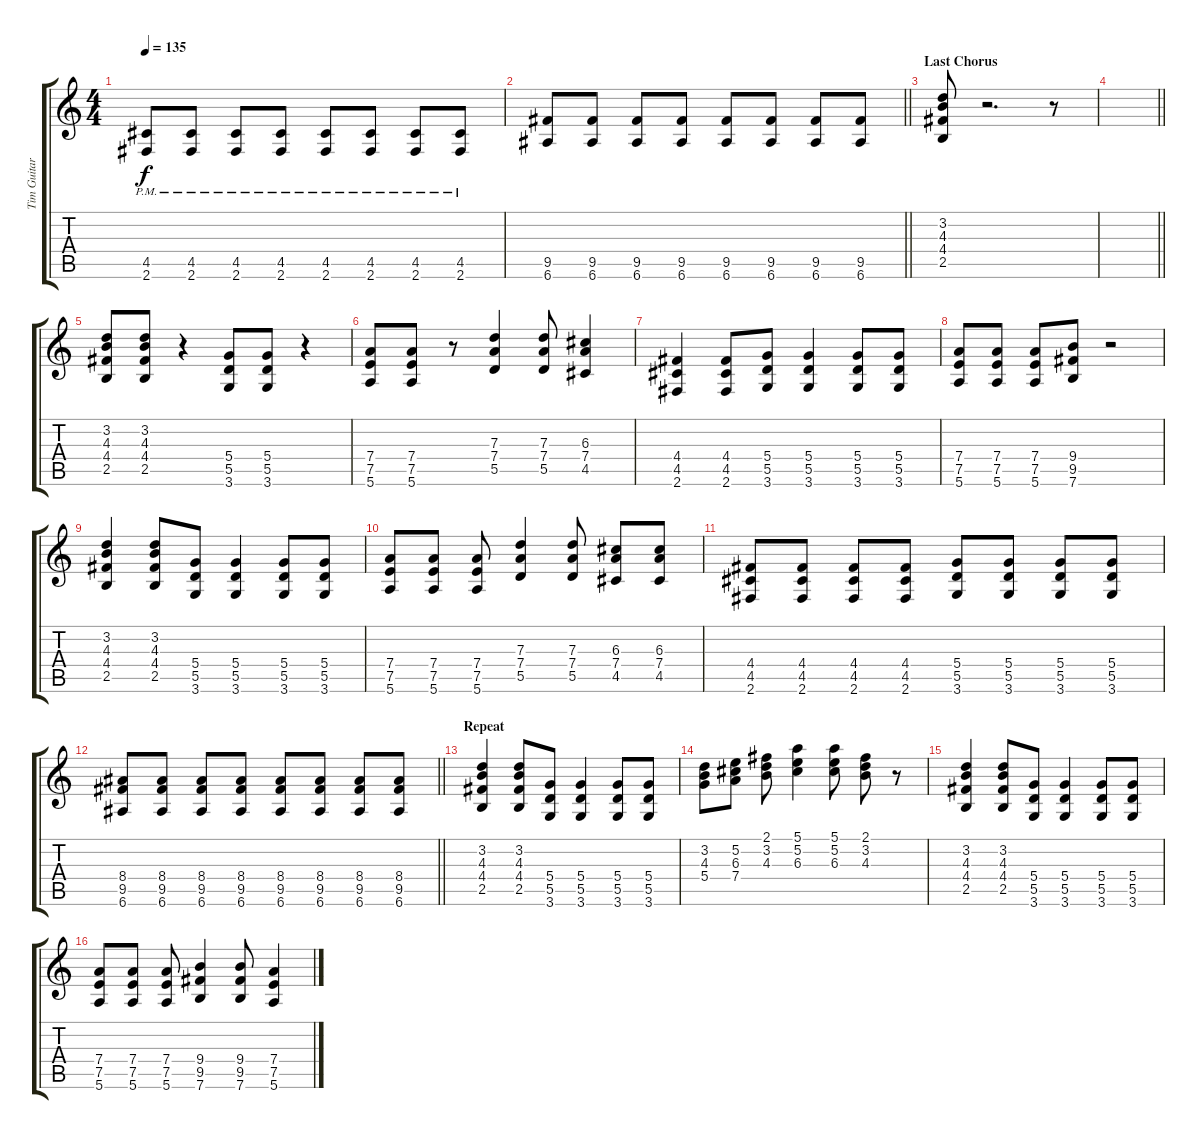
\track ("Tim Guitar" "Tim Guitar") {instrument distortionguitar}
\staff {score tabs}
\tuning (E4 B3 G3 D3 A2 E2) {hide}
\ts (4 4)
\tempo 135
\clef g2
\ks c
(4.5{pm} 2.6{pm}).8{dy f volume 13} (4.5{pm} 2.6{pm}).8 (4.5{pm} 2.6{pm}).8 (4.5{pm} 2.6{pm}).8 (4.5{pm} 2.6{pm}).8 (4.5{pm} 2.6{pm}).8 (4.5{pm} 2.6{pm}).8 (4.5{pm} 2.6{pm}).8 |
\barLineRight lightlight
(9.5 6.6).8 (9.5 6.6).8 (9.5 6.6).8 (9.5 6.6).8 (9.5 6.6).8 (9.5 6.6).8 (9.5 6.6).8 (9.5 6.6).8 |
\section ("" "Last Chorus")
(3.2 4.3 4.4 2.5).8 r.2{d} r.8 |
\barLineRight lightlight
|
(3.2 4.3 4.4 2.5).8 (3.2 4.3 4.4 2.5).8 r.4 (5.4 5.5 3.6).8 (5.4 5.5 3.6).8 r.4 |
(7.4 7.5 5.6).8 (7.4 7.5 5.6).8 r.8 (7.3 7.4 5.5).4 (7.3 7.4 5.5).8 (6.3 7.4 4.5).4 |
(4.4 4.5 2.6).4 (4.4 4.5 2.6).8 (5.4 5.5 3.6).8 (5.4 5.5 3.6).4 (5.4 5.5 3.6).8 (5.4 5.5 3.6).8 |
(7.4 7.5 5.6).8 (7.4 7.5 5.6).8 (7.4 7.5 5.6).8 (9.4 9.5 7.6).8 r.2 |
(3.2 4.3 4.4 2.5).4 (3.2 4.3 4.4 2.5).8 (5.4 5.5 3.6).8 (5.4 5.5 3.6).4 (5.4 5.5 3.6).8 (5.4 5.5 3.6).8 |
(7.4 7.5 5.6).8 (7.4 7.5 5.6).8 (7.4 7.5 5.6).8 (7.3 7.4 5.5).4 (7.3 7.4 5.5).8 (6.3 7.4 4.5).8 (6.3 7.4 4.5).8 |
(4.4 4.5 2.6).8 (4.4 4.5 2.6).8 (4.4 4.5 2.6).8 (4.4 4.5 2.6).8 (5.4 5.5 3.6).8 (5.4 5.5 3.6).8 (5.4 5.5 3.6).8 (5.4 5.5 3.6).8 |
\barLineRight lightlight
(8.4 9.5 6.6).8 (8.4 9.5 6.6).8 (8.4 9.5 6.6).8 (8.4 9.5 6.6).8 (8.4 9.5 6.6).8 (8.4 9.5 6.6).8 (8.4 9.5 6.6).8 (8.4 9.5 6.6).8 |
\section ("" "Repeat")
(3.2 4.3 4.4 2.5).4 (3.2 4.3 4.4 2.5).8 (5.4 5.5 3.6).8 (5.4 5.5 3.6).4 (5.4 5.5 3.6).8 (5.4 5.5 3.6).8 |
(3.2 4.3 5.4).8 (5.2 6.3 7.4).8 (2.1 3.2 4.3).8 (5.1 5.2 6.3).4 (5.1 5.2 6.3).8 (2.1 3.2 4.3).8 r.8 |
(3.2 4.3 4.4 2.5).4 (3.2 4.3 4.4 2.5).8 (5.4 5.5 3.6).8 (5.4 5.5 3.6).4 (5.4 5.5 3.6).8 (5.4 5.5 3.6).8 |
(7.4 7.5 5.6).8 (7.4 7.5 5.6).8 (7.4 7.5 5.6).8 (9.4 9.5 7.6).4 (9.4 9.5 7.6).8 (7.4 7.5 5.6).4
